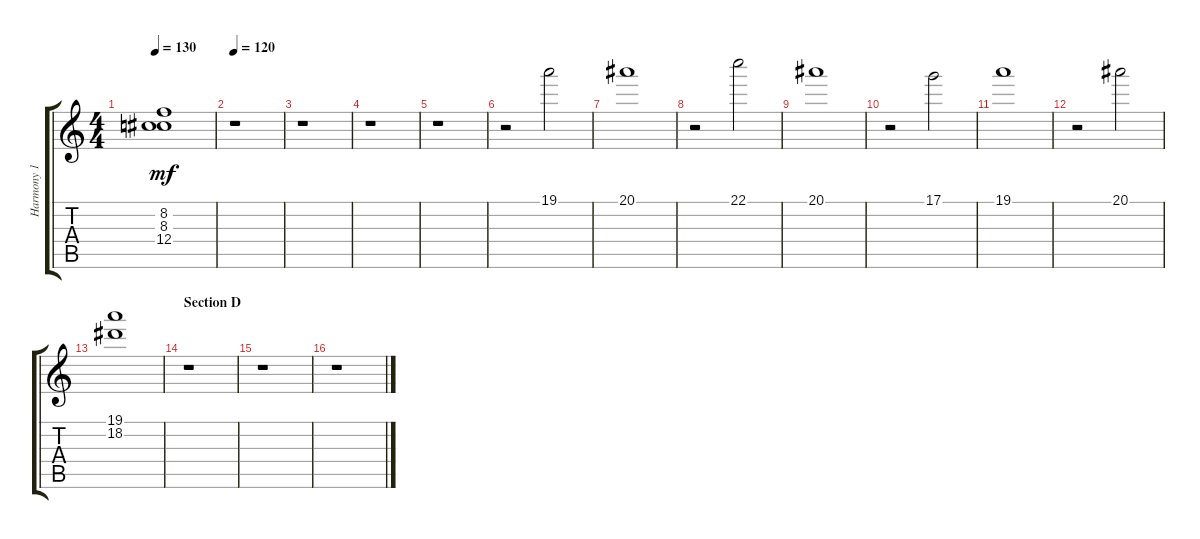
\track ("Harmony 1" "Harmony 1") {instrument overdrivenguitar}
\staff {score tabs}
\tuning (D4 A3 F3 C3 G2 C2) {hide}
\ts (4 4)
\tempo 130
\clef g2
\ks aminor
(8.2{t} 8.3{t} 12.4{t}).1{dy mf} |
\tempo 120
r.1 |
r.1 |
r.1 |
r.1 |
r.2 19.1.2 |
20.1.1 |
r.2 22.1.2 |
20.1.1 |
r.2 17.1.2 |
19.1.1 |
r.2 20.1.2 |
(19.1 18.2).1 |
\section ("" "Section D")
r.1 |
r.1 |
r.1
